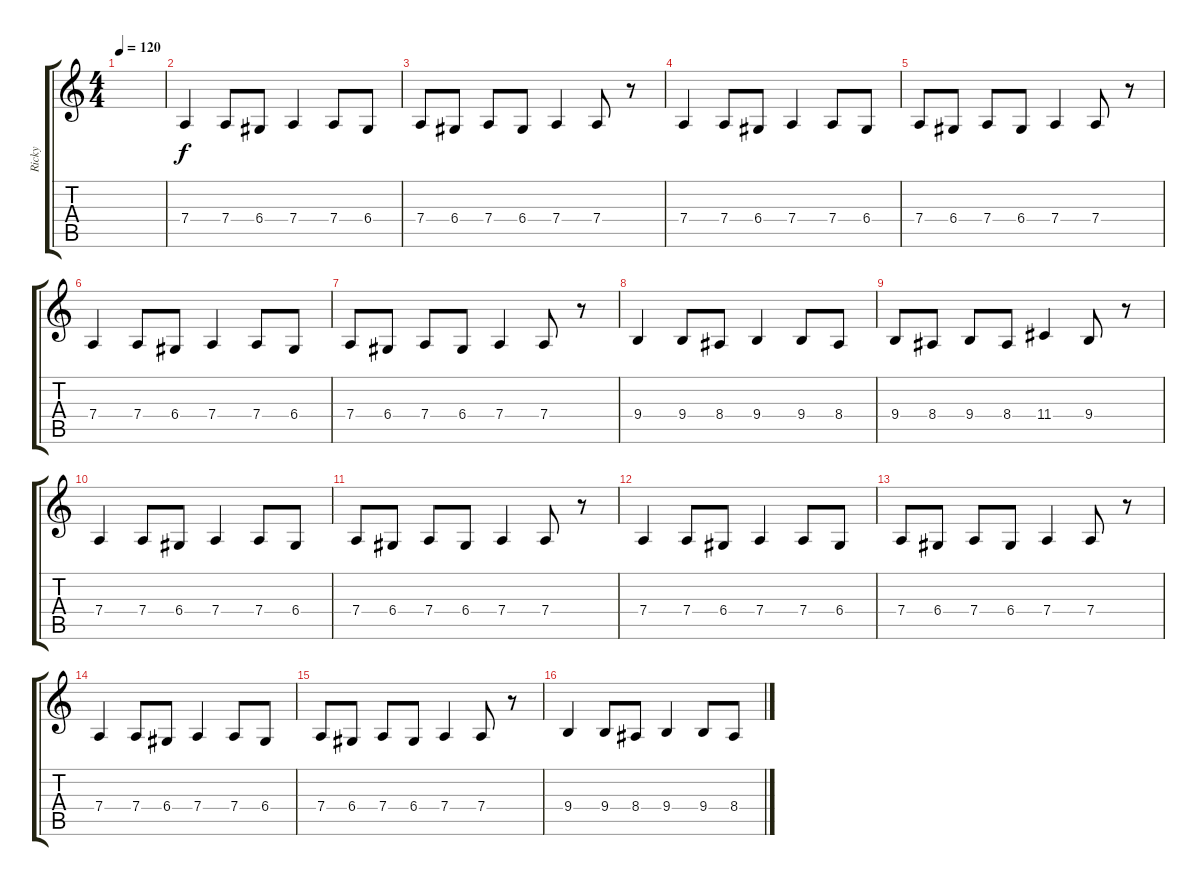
\track ("Ricky" "Ricky") {instrument synthbrass1}
\staff {score tabs}
\tuning (E4 B3 G3 D3 A2 E2) {hide}
\ts (4 4)
\tempo 120
\clef g2
\ks c
|
7.4.4 7.4.8 6.4.8 7.4.4 7.4.8 6.4.8 |
7.4.8 6.4.8 7.4.8 6.4.8 7.4.4 7.4.8 r.8 |
7.4.4 7.4.8 6.4.8 7.4.4 7.4.8 6.4.8 |
7.4.8 6.4.8 7.4.8 6.4.8 7.4.4 7.4.8 r.8 |
7.4.4 7.4.8 6.4.8 7.4.4 7.4.8 6.4.8 |
7.4.8 6.4.8 7.4.8 6.4.8 7.4.4 7.4.8 r.8 |
9.4.4 9.4.8 8.4.8 9.4.4 9.4.8 8.4.8 |
9.4.8 8.4.8 9.4.8 8.4.8 11.4.4 9.4.8 r.8 |
7.4.4 7.4.8 6.4.8 7.4.4 7.4.8 6.4.8 |
7.4.8 6.4.8 7.4.8 6.4.8 7.4.4 7.4.8 r.8 |
7.4.4 7.4.8 6.4.8 7.4.4 7.4.8 6.4.8 |
7.4.8 6.4.8 7.4.8 6.4.8 7.4.4 7.4.8 r.8 |
7.4.4 7.4.8 6.4.8 7.4.4 7.4.8 6.4.8 |
7.4.8 6.4.8 7.4.8 6.4.8 7.4.4 7.4.8 r.8 |
9.4.4 9.4.8 8.4.8 9.4.4 9.4.8 8.4.8
